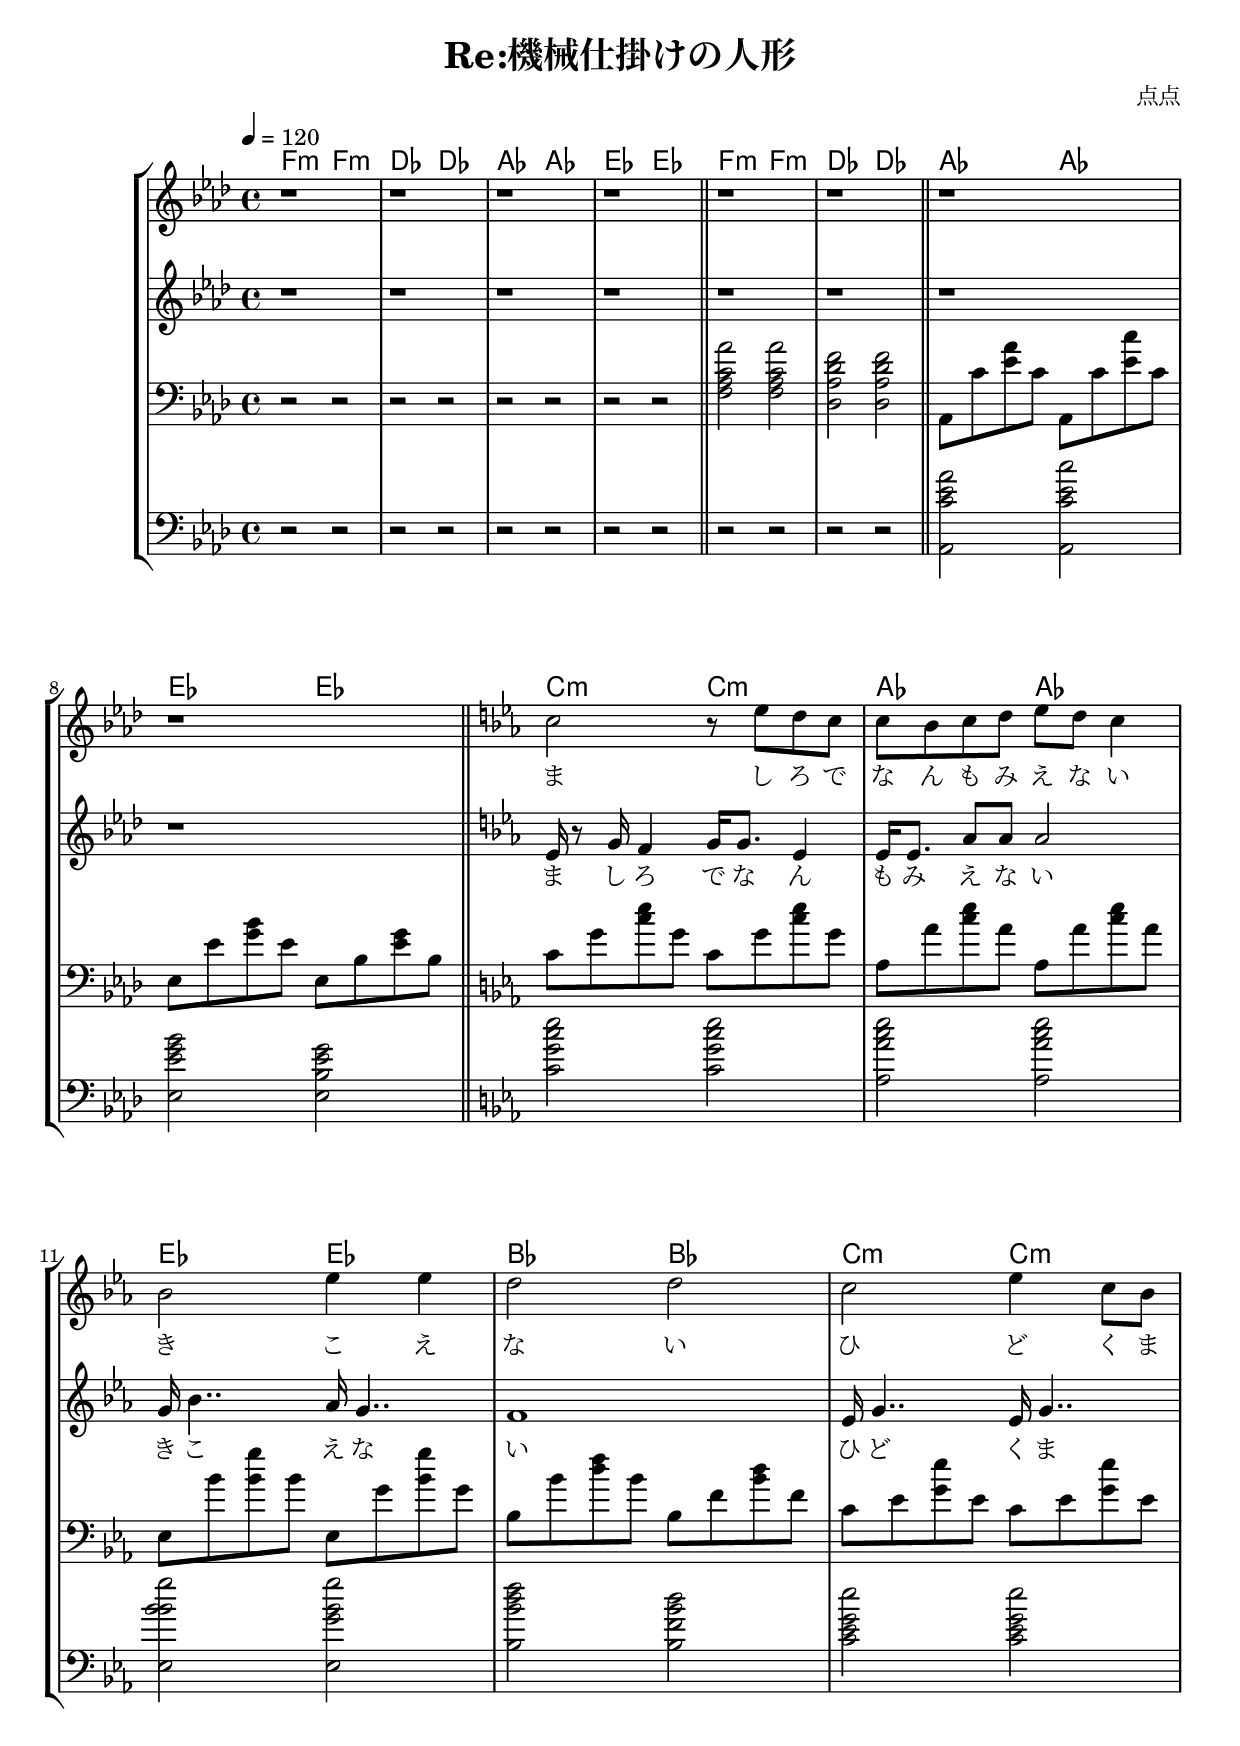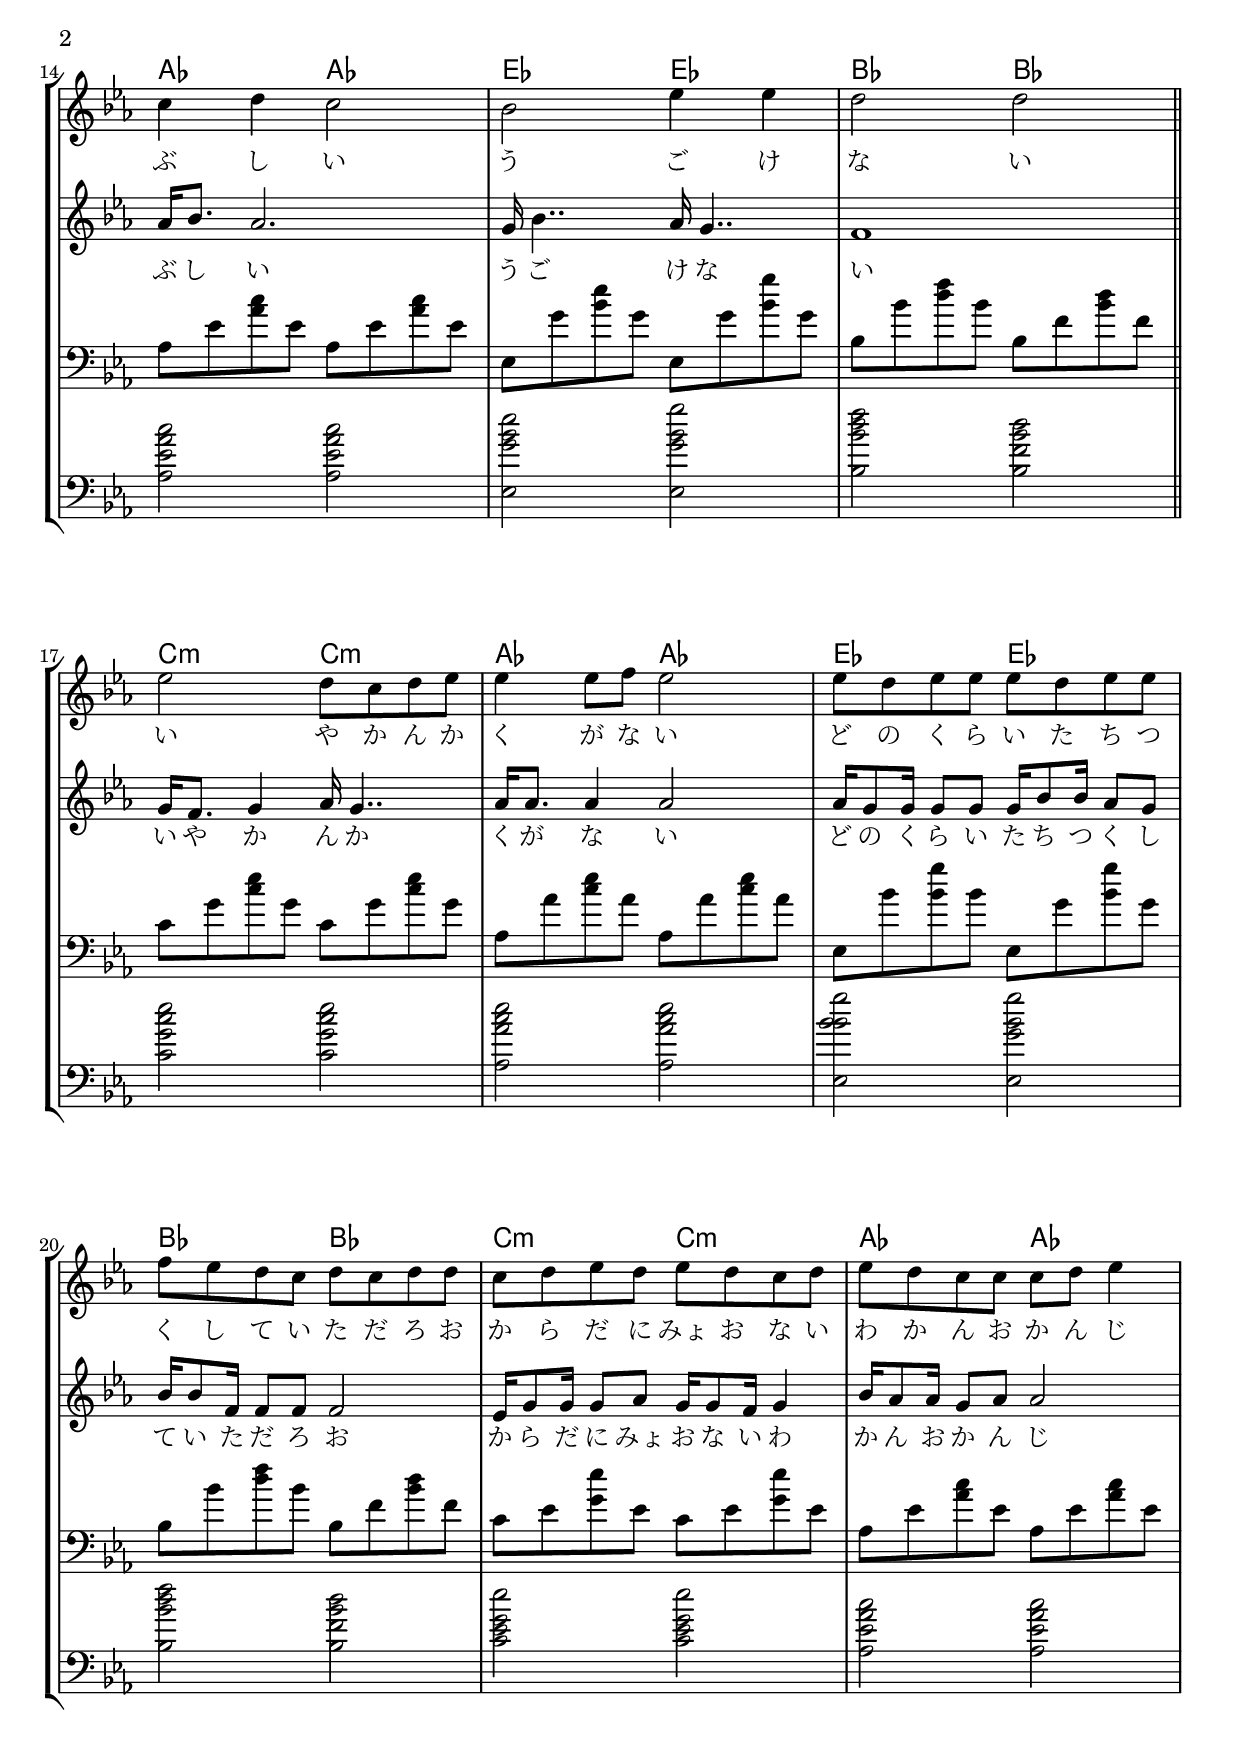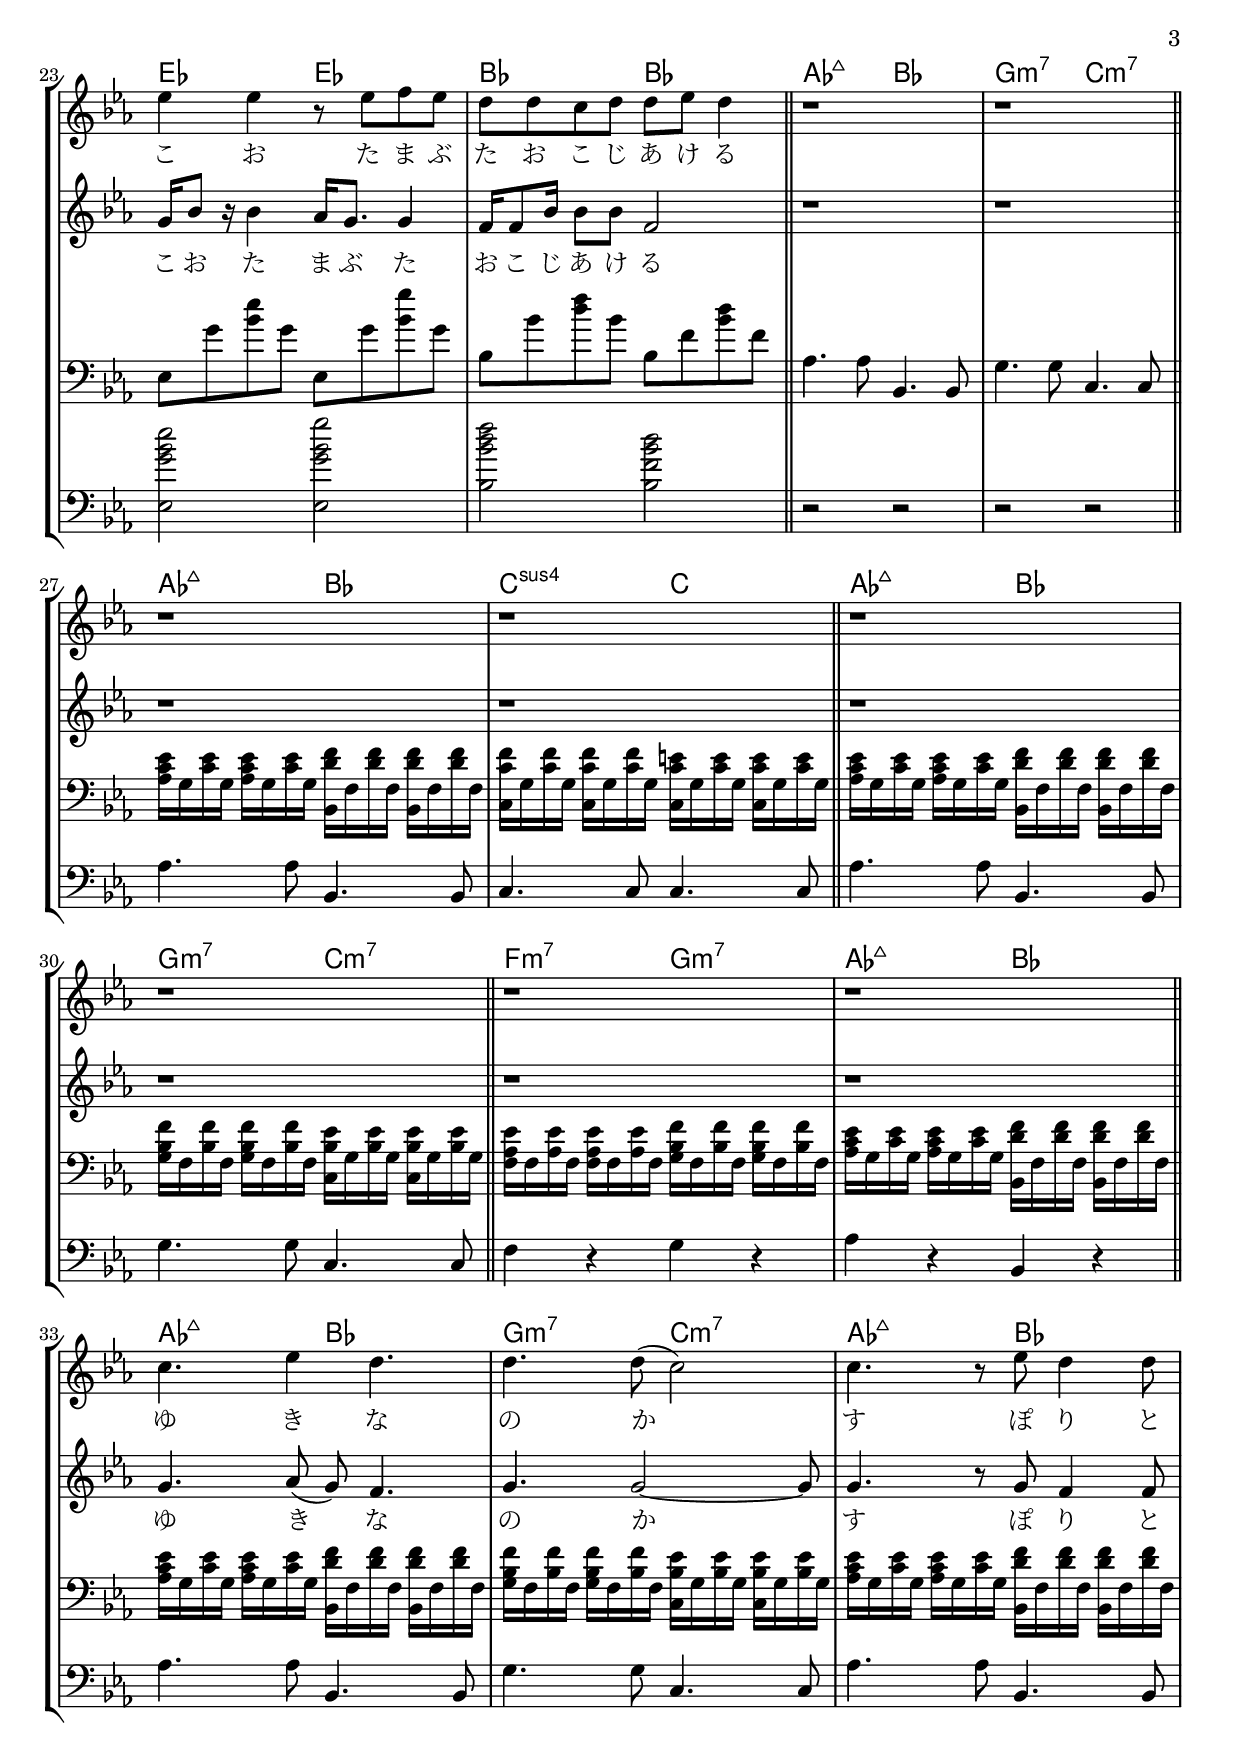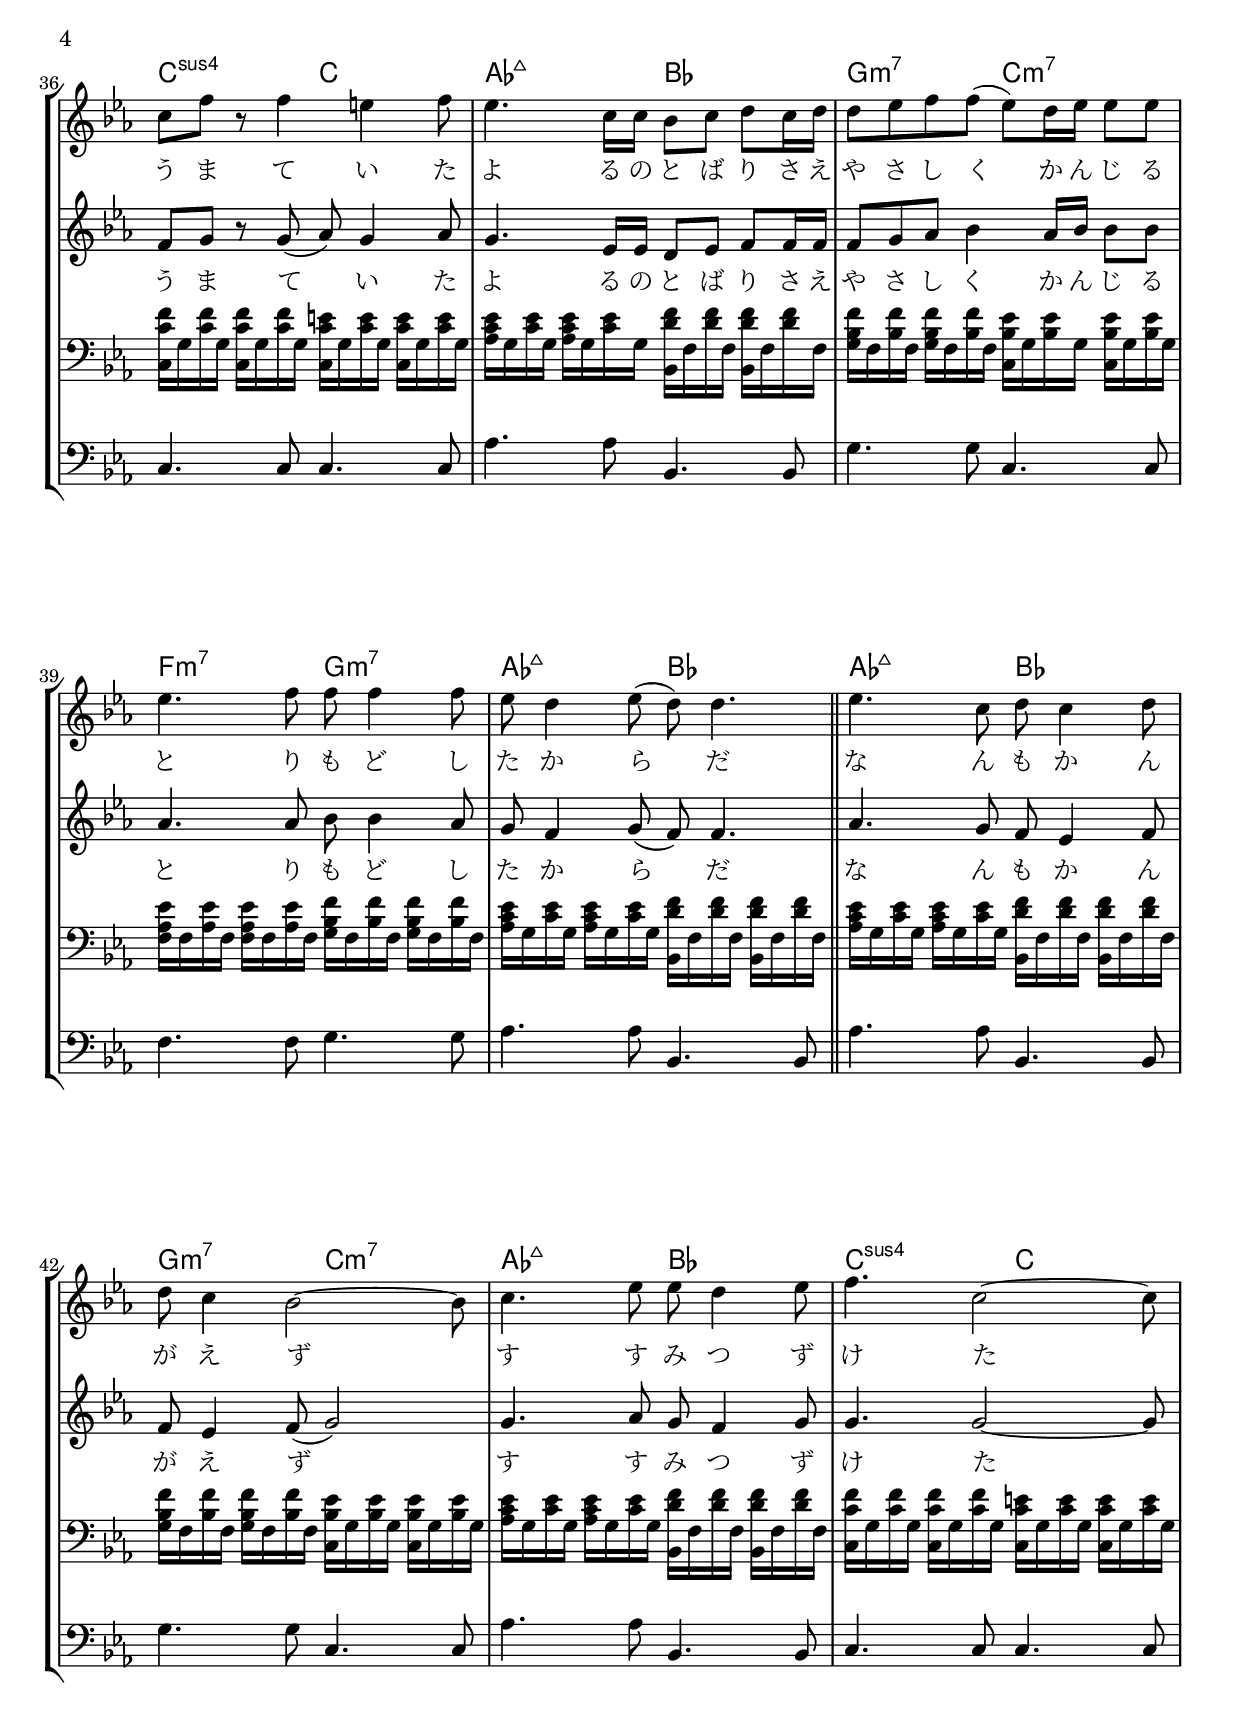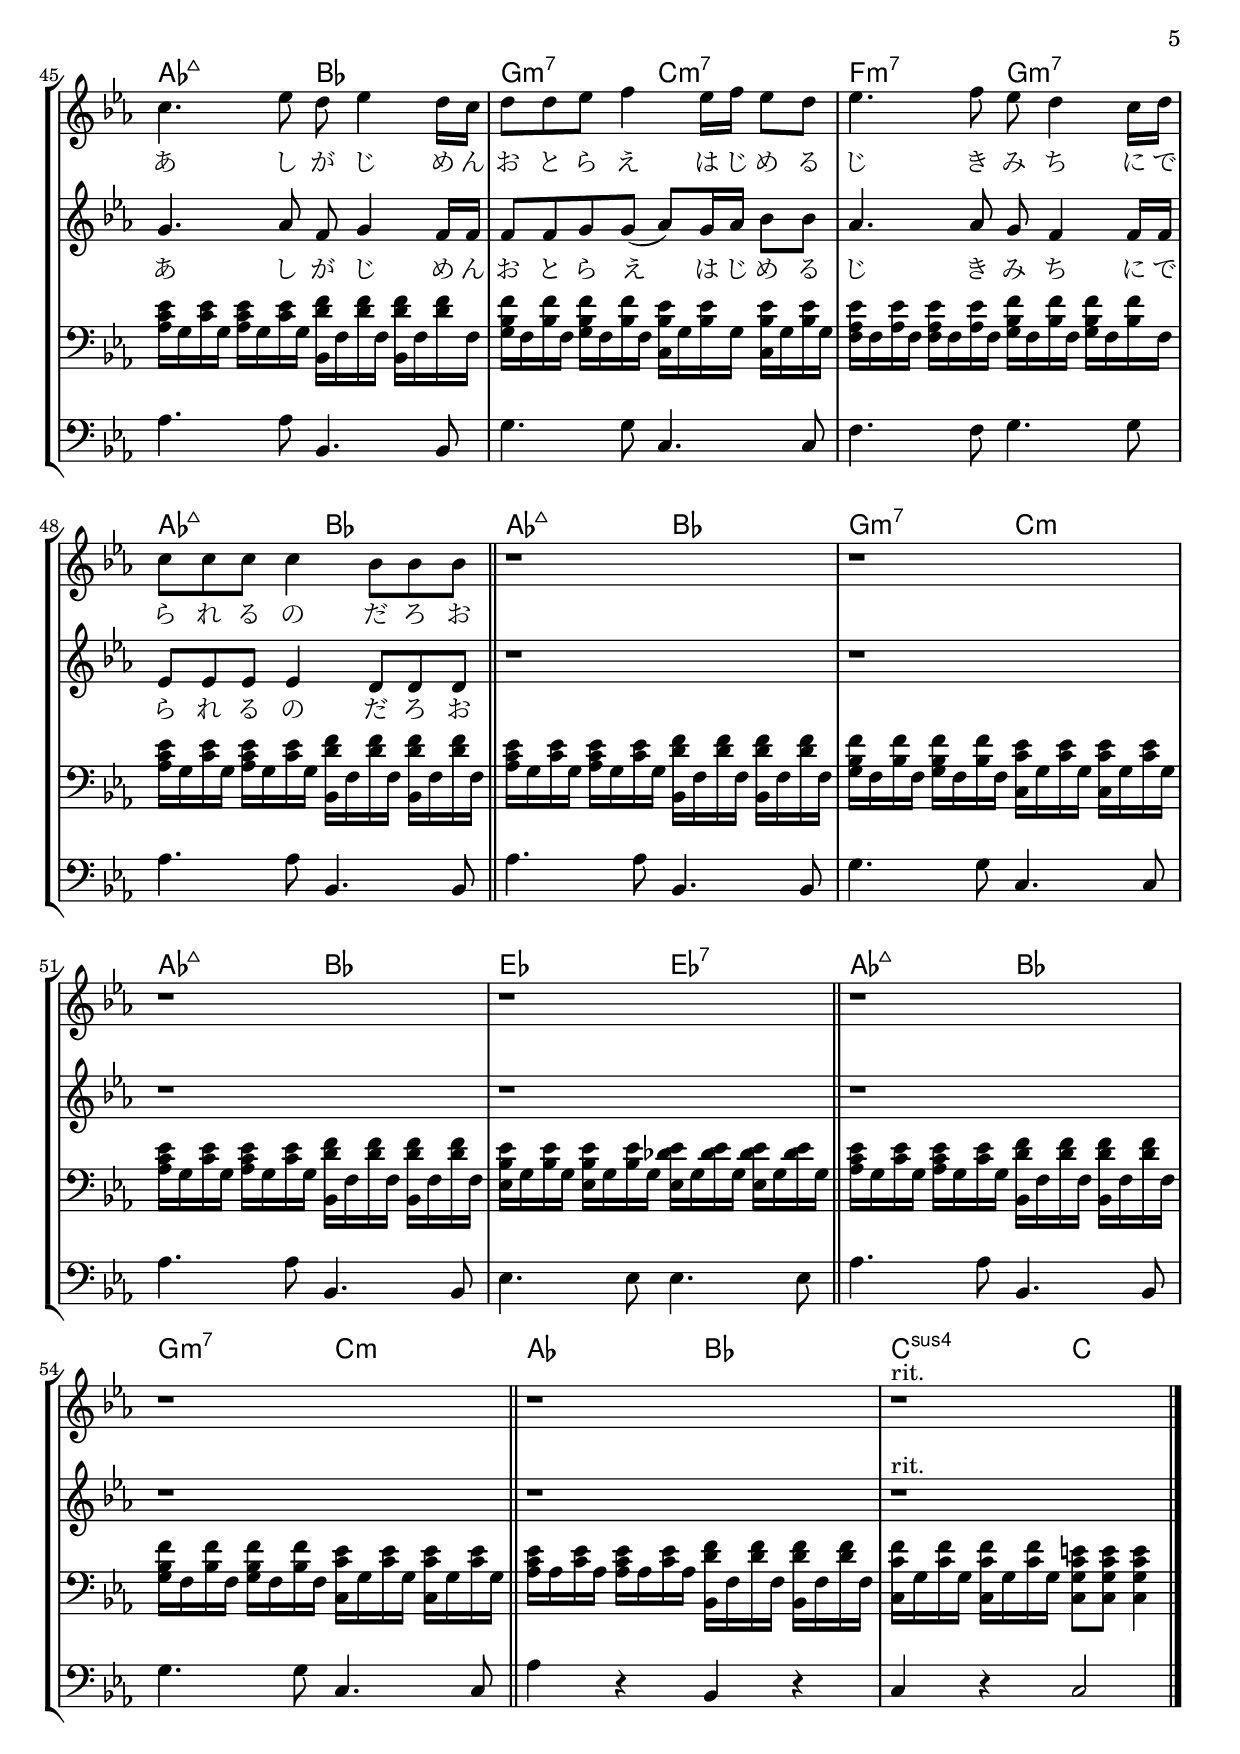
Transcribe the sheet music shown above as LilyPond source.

\version "2.12.1"

\header {
	title = \markup {Re:機械仕掛けの人形}
	composer = \markup \center-column {点点}
}

harmony = \chordmode {
	f2:m f:m des des as as es es 

	f:m f:m des des 

	as as es es 

	c:m c:m as as es es bes bes c:m c:m as as es es bes bes 

	c:m c:m as as es es bes bes c:m c:m as as es es bes bes 

	as:maj7 bes g:min7 c:min7 

	as:maj7 bes c:sus4 c 

	as:maj7 bes g:min7 c:min7 

	f:min7 g:min7 as:maj7 bes 

	as:maj7 bes g:min7 c:min7 as:maj7 bes c:sus4 c as:maj7 bes g:min7 c:min7 f:min7 g:min7 as:maj7 bes 

	as:maj7 bes g:min7 c:min7 as:maj7 bes c:sus4 c as:maj7 bes g:min7 c:min7 f:min7 g:min7 as:maj7 bes 

	as:maj7 bes g:min7 c:m as:maj7 bes es es:7 

	as:maj7 bes g:min7 c:m 

	as bes c:sus4 c 
}

melody = {
	\key as \major
	\tempo 4 = 120
	r1 | r1 | r1 | r1   
	r1 | r1   
	r1 | r1   
	\set Staff.midiInstrument = #"fss0.34"
		\key es \major
c''2  r8  es''8  d''8  c''8 
	c''8  bes'8  c''8  d''8  es''8  d''8  c''4 
	bes'2  es''4  es''4 
	d''2  d''2 
	c''2  es''4  c''8  bes'8 
	c''4  d''4  c''2 
	bes'2  es''4  es''4 
	d''2  d''2
	\set Staff.midiInstrument = #"fss0.34"
	es''2  d''8  c''8  d''8  es''8 
	es''4  es''8  f''8  es''2 
	es''8  d''8  es''8  es''8  es''8  d''8  es''8  es''8 
	f''8  es''8  d''8  c''8  d''8  c''8  d''8  d''8 
	c''8  d''8  es''8  d''8  es''8  d''8  c''8  d''8 
	es''8  d''8  c''8  c''8  c''8  d''8  es''4 
	es''4  es''4  r8  es''8  f''8  es''8 
	d''8  d''8  c''8  d''8  d''8  es''8  d''4
	r1 | r1   
	r1 | r1   
	r1 | r1   
	r1 | r1   
	\set Staff.midiInstrument = #"fss0.34"
	c''4.  es''4  d''4. 
	d''4.  d''8  (c''2) 
	c''4.  r8  es''8  d''4  d''8 
	c''8  f''8  r8  f''4  e''4  f''8 
	es''4.  c''16  c''16  bes'8  c''8  d''8  c''16  d''16 
	d''8  es''8  f''8  f''8  (es''8)  d''16  es''16  es''8  es''8 
	es''4.  f''8  f''8  f''4  f''8 
	es''8  d''4  es''8  (d''8)  d''4.
	\set Staff.midiInstrument = #"fss0.34"
	es''4.  c''8  d''8  c''4  d''8 
	d''8  c''4  bes'2~bes'8 
	c''4.  es''8  es''8  d''4  es''8 
	f''4.  c''2~c''8 
	c''4.  es''8  d''8  es''4  d''16  c''16 
	d''8  d''8  es''8  f''4  es''16  f''16  es''8  d''8 
	es''4.  f''8  es''8  d''4  c''16  d''16 
	c''8  c''8  c''8  c''4  bes'8  bes'8  bes'8
	r1 | r1 | r1 | r1   
	r1 | r1   
	r1 | r1^"rit." \bar "|."
}

words = \lyricmode {
	
	
	
	ま  し  ろ  で  な  ん  も  み  え  な  い  き  こ  え  な  い  ひ  ど  く  ま  ぶ  し  い  う  ご  け  な  い  
	い  や  か  ん  か  く  が  な  い  ど  の  く  ら  い  た  ち  つ  く  し  て  い  た  だ  ろ  お  か  ら  だ  に  みょ  お  な  い  わ  か  ん  お  か  ん  じ  こ  お  た  ま  ぶ  た  お  こ  じ  あ  け  る  
	
	
	
	
	ゆ  き  な  の  か  す  ぽ  り  と  う  ま  て  い  た  よ  る  の  と  ば  り  さ  え  や  さ  し  く  か  ん  じ  る  と  り  も  ど  し  た  か  ら  だ  
	な  ん  も  か  ん  が  え  ず  す  す  み  つ  ず  け  た  あ  し  が  じ  め  ん  お  と  ら  え  は  じ  め  る  じ  き  み  ち  に  で  ら  れ  る  の  だ  ろ  お  
	
	
	
}

secondmelody = {
	\key as \major
	\tempo 4 = 120
	r1 | r1 | r1 | r1   
	r1 | r1   
	r1 | r1   
	\set Staff.midiInstrument = #"Synth Voice"
		\key es \major
es'16  r8  g'16  f'4  g'16  g'8.  es'4 
	es'16  es'8.  as'8  as'8  as'2 
	g'16  bes'4..  as'16  g'4.. 
	f'1 
	es'16  g'4..  es'16  g'4.. 
	as'16  bes'8.  as'2. 
	g'16  bes'4..  as'16  g'4.. 
	f'1
	\set Staff.midiInstrument = #"Synth Voice"
	g'16  f'8.  g'4  as'16  g'4.. 
	as'16  as'8.  as'4  as'2 
	as'16  g'8  g'16  g'8  g'8  g'16  bes'8  bes'16  as'8  g'8 
	bes'16  bes'8  f'16  f'8  f'8  f'2 
	es'16  g'8  g'16  g'8  as'8  g'16  g'8  f'16  g'4 
	bes'16  as'8  as'16  g'8  as'8  as'2 
	g'16  bes'8  r16  bes'4  as'16  g'8.  g'4 
	f'16  f'8  bes'16  bes'8  bes'8  f'2
	r1 | r1   
	r1 | r1   
	r1 | r1   
	r1 | r1   
	\set Staff.midiInstrument = #"mmi0.42"
	g'4.  as'8  (g'8)  f'4. 
	g'4.  g'2~g'8 
	g'4.  r8  g'8  f'4  f'8 
	f'8  g'8  r8  g'8  (as'8)  g'4  as'8 
	g'4.  es'16  es'16  d'8  es'8  f'8  f'16  f'16 
	f'8  g'8  as'8  bes'4  as'16  bes'16  bes'8  bes'8 
	as'4.  as'8  bes'8  bes'4  as'8 
	g'8  f'4  g'8  (f'8)  f'4.
	\set Staff.midiInstrument = #"mmi0.42"
	as'4.  g'8  f'8  es'4  f'8 
	f'8  es'4  f'8  (g'2) 
	g'4.  as'8  g'8  f'4  g'8 
	g'4.  g'2~g'8 
	g'4.  as'8  f'8  g'4  f'16  f'16 
	f'8  f'8  g'8  g'8  (as'8)  g'16  as'16  bes'8  bes'8 
	as'4.  as'8  g'8  f'4  f'16  f'16 
	es'8  es'8  es'8  es'4  d'8  d'8  d'8
	r1 | r1 | r1 | r1   
	r1 | r1   
	r1 | r1^"rit." \bar "|."
}

secondwords = \lyricmode {
	
	
	
	ま  し  ろ  で  な  ん  も  み  え  な  い  き  こ  え  な  い  ひ  ど  く  ま  ぶ  し  い  う  ご  け  な  い  
	い  や  か  ん  か  く  が  な  い  ど  の  く  ら  い  た  ち  つ  く  し  て  い  た  だ  ろ  お  か  ら  だ  に  みょ  お  な  い  わ  か  ん  お  か  ん  じ  こ  お  た  ま  ぶ  た  お  こ  じ  あ  け  る  
	
	
	
	
	ゆ  き  な  の  か  す  ぽ  り  と  う  ま  て  い  た  よ  る  の  と  ば  り  さ  え  や  さ  し  く  か  ん  じ  る  と  り  も  ど  し  た  か  ら  だ  
	な  ん  も  か  ん  が  え  ず  す  す  み  つ  ず  け  た  あ  し  が  じ  め  ん  お  と  ら  え  は  じ  め  る  じ  き  み  ち  に  で  ら  れ  る  の  だ  ろ  お  
	
	
	
}

tempochange = {
	\tempo 4 = 120
	r1 | r1 | r1 | r1 \bar "||"
	\tempo 4 = 120
	r1 | r1 \bar "||"
	\tempo 4 = 120
	r1 | r1 \bar "||"
	\tempo 4 = 120
	r1 | r1 | r1 | r1 | r1 | r1 | r1 | r1 \bar "||"
	\tempo 4 = 120
	r1 | r1 | r1 | r1 | r1 | r1 | r1 | r1 \bar "||"
	\tempo 4 = 120
	r1 | r1 \bar "||"
	\tempo 4 = 120
	r1 | r1 \bar "||"
	\tempo 4 = 120
	r1 | r1 \bar "||"
	\tempo 4 = 120
	r1 | r1 \bar "||"
	\tempo 4 = 120
	r1 | r1 | r1 | r1 | r1 | r1 | r1 | r1 \bar "||"
	\tempo 4 = 120
	r1 | r1 | r1 | r1 | r1 | r1 | r1 | r1 \bar "||"
	\tempo 4 = 120
	r1 | r1 | r1 | r1 \bar "||"
	\tempo 4 = 120
	r1 | r1 \bar "||"
	\tempo 4 = 120
	r1 | \tempo 4 = 90 r2 \tempo 4 = 80 r2 \bar "|."
}

mainacc = {
	\clef bass
	\set Staff.midiInstrument = #"Acoustic grand"
	\key as \major
	\tempo 4 = 120
	r2
	r2
	r2
	r2
	r2
	r2
	r2
	r2
	\bar "||"

	\set Staff.midiInstrument = #"Distorted Guitar"
	<f as c' as'>2
	<f as c' as'>2
	<des as des' f'>2
	<des as des' f'>2
	\bar "||"

	\set Staff.midiInstrument = #"Soprano Sax"
	as,8 c' <es' as'> c'
	as,8 c' <es' c''> c'
	es8 es' <g' bes'> es'
	es8 bes <es' g'> bes
	\bar "||"

	\set Staff.midiInstrument = #"Soprano Sax"
	\key es \major
	c'8 g' <c'' es''> g'
	c'8 g' <c'' es''> g'
	as8 as' <c'' es''> as'
	as8 as' <c'' es''> as'
	es8 bes' <bes' g''> bes'
	es8 g' <bes' g''> g'
	bes8 bes' <d'' f''> bes'
	bes8 f' <bes' d''> f'
	c'8 es' <g' es''> es'
	c'8 es' <g' es''> es'
	as8 es' <as' c''> es'
	as8 es' <as' c''> es'
	es8 g' <bes' es''> g'
	es8 g' <bes' g''> g'
	bes8 bes' <d'' f''> bes'
	bes8 f' <bes' d''> f'
	\bar "||"

	\set Staff.midiInstrument = #"Soprano Sax"
	c'8 g' <c'' es''> g'
	c'8 g' <c'' es''> g'
	as8 as' <c'' es''> as'
	as8 as' <c'' es''> as'
	es8 bes' <bes' g''> bes'
	es8 g' <bes' g''> g'
	bes8 bes' <d'' f''> bes'
	bes8 f' <bes' d''> f'
	c'8 es' <g' es''> es'
	c'8 es' <g' es''> es'
	as8 es' <as' c''> es'
	as8 es' <as' c''> es'
	es8 g' <bes' es''> g'
	es8 g' <bes' g''> g'
	bes8 bes' <d'' f''> bes'
	bes8 f' <bes' d''> f'
	\bar "||"

	\set Staff.midiInstrument = #"Distorted Guitar"
	as4.as8
	bes,4.bes,8
	g4.g8
	c4.c8
	\bar "||"

	\set Staff.midiInstrument = #"Glockenspiel"
	<as c' es'>16 g16 <c' es'>16 g16   <as c' es'>16 g16 <c' es'>16 g16
	<bes, d' f'>16 f16 <d' f'>16 f16   <bes, d' f'>16 f16 <d' f'>16 f16
	<c c' f'>16 g16 <c' f'>16 g16   <c c' f'>16 g16 <c' f'>16 g16
	<c c' e'>16 g16 <c' e'>16 g16   <c c' e'>16 g16 <c' e'>16 g16
	\bar "||"

	\set Staff.midiInstrument = #"Glockenspiel"
	<as c' es'>16 g16 <c' es'>16 g16   <as c' es'>16 g16 <c' es'>16 g16
	<bes, d' f'>16 f16 <d' f'>16 f16   <bes, d' f'>16 f16 <d' f'>16 f16
	<g bes f'>16 f16 <bes f'>16 f16   <g bes f'>16 f16 <bes f'>16 f16
	<c bes es'>16 g16 <bes es'>16 g16   <c bes es'>16 g16 <bes es'>16 g16
	\bar "||"

	\set Staff.midiInstrument = #"Glockenspiel"
	<f as es'>16 f16 <as es'>16 f16   <f as es'>16 f16 <as es'>16 f16
	<g bes f'>16 f16 <bes f'>16 f16   <g bes f'>16 f16 <bes f'>16 f16
	<as c' es'>16 g16 <c' es'>16 g16   <as c' es'>16 g16 <c' es'>16 g16
	<bes, d' f'>16 f16 <d' f'>16 f16   <bes, d' f'>16 f16 <d' f'>16 f16
	\bar "||"

	\set Staff.midiInstrument = #"Glockenspiel"
	<as c' es'>16 g16 <c' es'>16 g16   <as c' es'>16 g16 <c' es'>16 g16
	<bes, d' f'>16 f16 <d' f'>16 f16   <bes, d' f'>16 f16 <d' f'>16 f16
	<g bes f'>16 f16 <bes f'>16 f16   <g bes f'>16 f16 <bes f'>16 f16
	<c bes es'>16 g16 <bes es'>16 g16   <c bes es'>16 g16 <bes es'>16 g16
	<as c' es'>16 g16 <c' es'>16 g16   <as c' es'>16 g16 <c' es'>16 g16
	<bes, d' f'>16 f16 <d' f'>16 f16   <bes, d' f'>16 f16 <d' f'>16 f16
	<c c' f'>16 g16 <c' f'>16 g16   <c c' f'>16 g16 <c' f'>16 g16
	<c c' e'>16 g16 <c' e'>16 g16   <c c' e'>16 g16 <c' e'>16 g16
	<as c' es'>16 g16 <c' es'>16 g16   <as c' es'>16 g16 <c' es'>16 g16
	<bes, d' f'>16 f16 <d' f'>16 f16   <bes, d' f'>16 f16 <d' f'>16 f16
	<g bes f'>16 f16 <bes f'>16 f16   <g bes f'>16 f16 <bes f'>16 f16
	<c bes es'>16 g16 <bes es'>16 g16   <c bes es'>16 g16 <bes es'>16 g16
	<f as es'>16 f16 <as es'>16 f16   <f as es'>16 f16 <as es'>16 f16
	<g bes f'>16 f16 <bes f'>16 f16   <g bes f'>16 f16 <bes f'>16 f16
	<as c' es'>16 g16 <c' es'>16 g16   <as c' es'>16 g16 <c' es'>16 g16
	<bes, d' f'>16 f16 <d' f'>16 f16   <bes, d' f'>16 f16 <d' f'>16 f16
	\bar "||"

	\set Staff.midiInstrument = #"Glockenspiel"
	<as c' es'>16 g16 <c' es'>16 g16   <as c' es'>16 g16 <c' es'>16 g16
	<bes, d' f'>16 f16 <d' f'>16 f16   <bes, d' f'>16 f16 <d' f'>16 f16
	<g bes f'>16 f16 <bes f'>16 f16   <g bes f'>16 f16 <bes f'>16 f16
	<c bes es'>16 g16 <bes es'>16 g16   <c bes es'>16 g16 <bes es'>16 g16
	<as c' es'>16 g16 <c' es'>16 g16   <as c' es'>16 g16 <c' es'>16 g16
	<bes, d' f'>16 f16 <d' f'>16 f16   <bes, d' f'>16 f16 <d' f'>16 f16
	<c c' f'>16 g16 <c' f'>16 g16   <c c' f'>16 g16 <c' f'>16 g16
	<c c' e'>16 g16 <c' e'>16 g16   <c c' e'>16 g16 <c' e'>16 g16
	<as c' es'>16 g16 <c' es'>16 g16   <as c' es'>16 g16 <c' es'>16 g16
	<bes, d' f'>16 f16 <d' f'>16 f16   <bes, d' f'>16 f16 <d' f'>16 f16
	<g bes f'>16 f16 <bes f'>16 f16   <g bes f'>16 f16 <bes f'>16 f16
	<c bes es'>16 g16 <bes es'>16 g16   <c bes es'>16 g16 <bes es'>16 g16
	<f as es'>16 f16 <as es'>16 f16   <f as es'>16 f16 <as es'>16 f16
	<g bes f'>16 f16 <bes f'>16 f16   <g bes f'>16 f16 <bes f'>16 f16
	<as c' es'>16 g16 <c' es'>16 g16   <as c' es'>16 g16 <c' es'>16 g16
	<bes, d' f'>16 f16 <d' f'>16 f16   <bes, d' f'>16 f16 <d' f'>16 f16
	\bar "||"

	\set Staff.midiInstrument = #"Glockenspiel"
	<as c' es'>16 g16 <c' es'>16 g16   <as c' es'>16 g16 <c' es'>16 g16
	<bes, d' f'>16 f16 <d' f'>16 f16   <bes, d' f'>16 f16 <d' f'>16 f16
	<g bes f'>16 f16 <bes f'>16 f16   <g bes f'>16 f16 <bes f'>16 f16
	<c c' es'>16 g16 <c' es'>16 g16   <c c' es'>16 g16 <c' es'>16 g16
	<as c' es'>16 g16 <c' es'>16 g16   <as c' es'>16 g16 <c' es'>16 g16
	<bes, d' f'>16 f16 <d' f'>16 f16   <bes, d' f'>16 f16 <d' f'>16 f16
	<es bes es'>16 g16 <bes es'>16 g16   <es bes es'>16 g16 <bes es'>16 g16
	<es des' es'>16 g16 <des' es'>16 g16   <es des' es'>16 g16 <des' es'>16 g16
	\bar "||"

	\set Staff.midiInstrument = #"Glockenspiel"
	<as c' es'>16 g16 <c' es'>16 g16   <as c' es'>16 g16 <c' es'>16 g16
	<bes, d' f'>16 f16 <d' f'>16 f16   <bes, d' f'>16 f16 <d' f'>16 f16
	<g bes f'>16 f16 <bes f'>16 f16   <g bes f'>16 f16 <bes f'>16 f16
	<c c' es'>16 g16 <c' es'>16 g16   <c c' es'>16 g16 <c' es'>16 g16
	\bar "||"

	\set Staff.midiInstrument = #"Glockenspiel"
	<as c' es'>16 as16 <c' es'>16 as16   <as c' es'>16 as16 <c' es'>16 as16
	<bes, d' f'>16 f16 <d' f'>16 f16   <bes, d' f'>16 f16 <d' f'>16 f16
	<c c' f'>16 g16 <c' f'>16 g16   <c c' f'>16 g16 <c' f'>16 g16
	<c g c' e'>8 <c g c' e'>8 <c g c' e'>4
	\bar "|."
}

subacc = {
	\clef bass
	\set Staff.midiInstrument = #"Acoustic grand"
	\key as \major
	\tempo 4 = 120
	r2
	r2
	r2
	r2
	r2
	r2
	r2
	r2
	\bar "||"

	\set Staff.midiInstrument = #"Acoustic grand"
	r2
	r2
	r2
	r2
	\bar "||"

	\set Staff.midiInstrument = #"Distorted Guitar"
	<as, c' es' as'>2
	<as, c' es' c''>2
	<es es' g' bes'>2
	<es bes es' g'>2
	\bar "||"

	\set Staff.midiInstrument = #"Distorted Guitar"
	\key es \major
	<c' g' c'' es''>2
	<c' g' c'' es''>2
	<as as' c'' es''>2
	<as as' c'' es''>2
	<es bes' bes' g''>2
	<es g' bes' g''>2
	<bes bes' d'' f''>2
	<bes f' bes' d''>2
	<c' es' g' es''>2
	<c' es' g' es''>2
	<as es' as' c''>2
	<as es' as' c''>2
	<es g' bes' es''>2
	<es g' bes' g''>2
	<bes bes' d'' f''>2
	<bes f' bes' d''>2
	\bar "||"

	\set Staff.midiInstrument = #"Distorted Guitar"
	<c' g' c'' es''>2
	<c' g' c'' es''>2
	<as as' c'' es''>2
	<as as' c'' es''>2
	<es bes' bes' g''>2
	<es g' bes' g''>2
	<bes bes' d'' f''>2
	<bes f' bes' d''>2
	<c' es' g' es''>2
	<c' es' g' es''>2
	<as es' as' c''>2
	<as es' as' c''>2
	<es g' bes' es''>2
	<es g' bes' g''>2
	<bes bes' d'' f''>2
	<bes f' bes' d''>2
	\bar "||"

	\set Staff.midiInstrument = #"Acoustic grand"
	r2
	r2
	r2
	r2
	\bar "||"

	\set Staff.midiInstrument = #"Distorted Guitar"
	as4.as8
	bes,4.bes,8
	c4.c8
	c4.c8
	\bar "||"

	\set Staff.midiInstrument = #"Distorted Guitar"
	as4.as8
	bes,4.bes,8
	g4.g8
	c4.c8
	\bar "||"

	\set Staff.midiInstrument = #"Distorted Guitar"
	f4 r4
	g4 r4
	as4 r4
	bes,4 r4
	\bar "||"

	\set Staff.midiInstrument = #"Distorted Guitar"
	as4.as8
	bes,4.bes,8
	g4.g8
	c4.c8
	as4.as8
	bes,4.bes,8
	c4.c8
	c4.c8
	as4.as8
	bes,4.bes,8
	g4.g8
	c4.c8
	f4.f8
	g4.g8
	as4.as8
	bes,4.bes,8
	\bar "||"

	\set Staff.midiInstrument = #"Distorted Guitar"
	as4.as8
	bes,4.bes,8
	g4.g8
	c4.c8
	as4.as8
	bes,4.bes,8
	c4.c8
	c4.c8
	as4.as8
	bes,4.bes,8
	g4.g8
	c4.c8
	f4.f8
	g4.g8
	as4.as8
	bes,4.bes,8
	\bar "||"

	\set Staff.midiInstrument = #"Distorted Guitar"
	as4.as8
	bes,4.bes,8
	g4.g8
	c4.c8
	as4.as8
	bes,4.bes,8
	es4.es8
	es4.es8
	\bar "||"

	\set Staff.midiInstrument = #"Distorted Guitar"
	as4.as8
	bes,4.bes,8
	g4.g8
	c4.c8
	\bar "||"

	\set Staff.midiInstrument = #"Distorted Guitar"
	as4 r4
	bes,4 r4
	c4 r4
	c2
	\bar "|."
}

percA = {
	\drummode {
	\times 16/12{ hh8. hh8. hh8. hh8. } |\times 16/12{ hh8. hh8. hh8. hh8. } |\times 16/12{ hh8. hh8. hh8. hh8. } |\times 16/12{ r8. hh4 hh8 hh8. } \bar "||"
	\times 16/12{ hh8. hh8. hh8. hh8. } |\times 16/12{ r8. hh4 hh8 hh8. } \bar "||"
	\times 16/12{ r8 hh8. hh8. hh8. hh16 } |\times 16/24{ hh4. hh1 r8 } \bar "||"
	r1 |r1 |r1 |r1 |r1 |r1 |r1 |r1 \bar "||"
	\times 16/12{ r8 hh8. hh8. hh8. hh16 } |\times 16/12{ r8 hh8. hh16 hh4 r16 hh16 } |\times 16/12{ r8 hh8. hh8. hh8. hh16 } |\times 16/12{ hh4. hh8 hh8 hh8 } |\times 16/12{ r8 hh8. hh8. hh8. hh16 } |\times 16/12{ r8 hh8. hh16 hh4 r16 hh16 } |\times 16/12{ r8 hh8. hh8. hh8. hh16 } |\times 16/24{ hh4. hh1 r8 } \bar "||"
	r1 |r1 \bar "||"
	r1 |r1 \bar "||"
	cymr4 cymr4 cymr4 cymr4  |cymr4 cymr8 cymr16 cymr16 cymr4 cymr4  \bar "||"
	cymr4 cymr4 cymr4 cymr4  |cymr4 cymr8 cymr16 cymr16 cymr4 cymr4  \bar "||"
	hh8 hh8 hh8 hh8 hh8 hh8 hh8 hh8  |hh8 hh8 hh8 hh8 hh4 hh8 hh8  |hh8 hh8 hh8 hh8 hh8 hh8 hh8 hh8  |hh8 hh8 hh8 hh2 r8  |hh8 hh8 hh8 hh8 hh8 hh8 hh8 hh8  |hh8 hh8 hh8 hh8 hh4 hh8 hh8  |hh8 hh8 hh8 hh8 hh8 hh8 hh8 hh8  |r8 hh2. r8  \bar "||"
	hh8 hh8 hh8 hh8 hh8 hh8 hh8 hh8  |hh8 hh8 hh8 hh8 hh4 hh8 hh8  |hh8 hh8 hh8 hh8 hh8 hh8 hh8 hh8  |hh8 hh8 hh8 hh2 r8  |hh8 hh8 hh8 hh8 hh8 hh8 hh8 hh8  |hh8 hh8 hh8 hh8 hh4 hh8 hh8  |hh8 hh8 hh8 hh8 hh8 hh8 hh8 hh8  |r8 hh2. r8  \bar "||"
	\times 16/12{ r8 hh8. hh8. hh8. hh16 } |\times 16/12{ r8 hh8. hh16 hh4 r16 hh16 } |\times 16/12{ r8 hh8. hh8. hh8. hh16 } |\times 16/24{ hh4. hh1 r8 } \bar "||"
	r1 |r1 \bar "||"
	r1 |r1 \bar "|."
	}
}

percB = {
	\drummode {
	\times 16/12{ r8. sn4. sn8. } |\times 16/12{ r8. sn4. sn8 sn16 } |\times 16/12{ r8. sn4. sn8. } |\times 16/12{ sn16 sn4 r16 sn8 sn4 } \bar "||"
	\times 16/12{ r8. sn4. sn8. } |\times 16/12{ sn16 sn4 r16 sn8 sn4 } \bar "||"
	\times 16/12{ r2. } |\times 16/24{ r8 sn8 sn4 sn16 sn16 sn4 sn2 r8 } \bar "||"
	r1 |r1 |r1 |r1 |r1 |r1 |r1 |r1 \bar "||"
	\times 16/12{ r2. } |\times 16/12{ r4. sn8. sn16 sn8 } |\times 16/12{ r2. } |\times 16/12{ r4 r16 sn16 sn8 sn8 sn8 } |\times 16/12{ r2. } |\times 16/12{ r4. sn8. sn16 sn8 } |\times 16/12{ r2. } |\times 16/24{ r8 sn8 sn4 sn16 sn16 sn4 sn2 r8 } \bar "||"
	r1 |r1 \bar "||"
	r1 |r1 \bar "||"
	r2 sn2  |r2 sn2  \bar "||"
	r2 sn2  |r2 sn2  \bar "||"
	r4 sn8. sn8 sn8. sn8. sn16  |r4 sn8. sn8 sn8. sn4  |r4 sn8. sn8 sn8. sn8. sn16  |r8 sn8 sn4 sn8 sn16 sn8 sn8 sn16  |r4 sn8. sn8 sn8. sn8. sn16  |r4 sn8. sn8 sn8. sn4  |r4 sn8. sn8 sn8. sn8. sn16  |r4 sn2 sn4  \bar "||"
	r4 sn8. sn8 sn8. sn8. sn16  |r4 sn8. sn8 sn8. sn4  |r4 sn8. sn8 sn8. sn8. sn16  |r8 sn8 sn4 sn8 sn16 sn8 sn8 sn16  |r4 sn8. sn8 sn8. sn8. sn16  |r4 sn8. sn8 sn8. sn4  |r4 sn8. sn8 sn8. sn8. sn16  |r4 sn2 sn4  \bar "||"
	\times 16/12{ r2. } |\times 16/12{ r4. sn8. sn16 sn8 } |\times 16/12{ r2. } |\times 16/24{ r8 sn8 sn4 sn16 sn16 sn4 sn2 r8 } \bar "||"
	r1 |r1 \bar "||"
	r1 |r1 \bar "|."
	}
}

percC = {
	\drummode {
	\times 16/12{ bd4 r16 bd16 bd4. } |\times 16/12{ bd4 r16 bd16 bd4. } |\times 16/12{ bd4 r16 bd16 bd4. } |\times 16/12{ r8 bd16 bd8 bd16 bd8 bd16 bd8 bd16 } \bar "||"
	\times 16/12{ bd4 r16 bd16 bd4. } |\times 16/12{ r8 bd16 bd8 bd16 bd8 bd16 bd8 bd16 } \bar "||"
	\times 16/12{ bd4. bd4. } |\times 16/24{ bd4. bd4. bd4 bd4. bd8 } \bar "||"
	r1 |r1 |r1 |r1 |r1 |r1 |r1 |r1 \bar "||"
	\times 16/12{ bd4. bd4. } |\times 16/12{ bd4 r16 bd8. bd4 } |\times 16/12{ bd4. bd4. } |\times 16/12{ bd8 bd16 bd4 bd8 bd8. } |\times 16/12{ bd4. bd4. } |\times 16/12{ bd4 r16 bd8. bd4 } |\times 16/12{ bd4. bd4. } |\times 16/24{ bd4. bd4. bd4 bd4. bd8 } \bar "||"
	r1 |r1 \bar "||"
	r1 |r1 \bar "||"
	bd2. r8 bd8  |bd2 r8 bd4.  \bar "||"
	bd2. r8 bd8  |bd2 r8 bd4.  \bar "||"
	bd8 bd4 bd2 bd8  |bd8 bd2 bd4.  |bd8 bd4 bd2 bd8  |bd4 r16 bd8. bd2  |bd8 bd4 bd2 bd8  |bd8 bd2 bd4.  |bd8 bd4 bd2 bd8  |bd8 bd4. bd4. bd8  \bar "||"
	bd8 bd4 bd2 bd8  |bd8 bd2 bd4.  |bd8 bd4 bd2 bd8  |bd4 r16 bd8. bd2  |bd8 bd4 bd2 bd8  |bd8 bd2 bd4.  |bd8 bd4 bd2 bd8  |bd8 bd4. bd4. bd8  \bar "||"
	\times 16/12{ bd4. bd4. } |\times 16/12{ bd4 r16 bd8. bd4 } |\times 16/12{ bd4. bd4. } |\times 16/24{ bd4. bd4. bd4 bd4. bd8 } \bar "||"
	r1 |r1 \bar "||"
	r1 |r1 \bar "|."
	}
}

percD = {
	\drummode {
	\times 16/12{ r8 hhp8. hhp8. hhp8. hhp16 } |\times 16/12{ r8 hhp8. hhp8. hhp8. hhp16 } |\times 16/12{ r8 hhp8. hhp8. hhp8. hhp16 } |\times 16/12{ r4 r16 hhp4 r16 hhp8 } \bar "||"
	\times 16/12{ r8 hhp8. hhp8. hhp8. hhp16 } |\times 16/12{ r4 r16 hhp4 r16 hhp8 } \bar "||"
	\times 16/12{ r8. hho4. hho8. } |\times 16/24{ r1 r2 } \bar "||"
	r1 |r1 |r1 |r1 |r1 |r1 |r1 |r1 \bar "||"
	\times 16/12{ r8. hho4. hho8. } |\times 16/12{ r8. hho2 r16 } |\times 16/12{ r8. hho4. hho8. } |\times 16/12{ r8. hho2 r16 } |\times 16/12{ r8. hho4. hho8. } |\times 16/12{ r8. hho2 r16 } |\times 16/12{ r8. hho4. hho8. } |\times 16/24{ r1 r2 } \bar "||"
	r1 |r1 \bar "||"
	r1 |r1 \bar "||"
	r1 |r8. tommh8. tommh2 r8  \bar "||"
	r1 |r8. tommh8. tommh2 r8  \bar "||"
	r1  |r2 r8 hho4.  |r1  |r4. r16 hho2 r16  |r1  |r2 r8 hho4.  |r1  |r4. r16 hho2 r16  \bar "||"
	r1  |r2 r8 hho4.  |r1  |r4. r16 hho2 r16  |r1  |r2 r8 hho4.  |r1  |r4. r16 hho2 r16  \bar "||"
	\times 16/12{ r8. hho4. hho8. } |\times 16/12{ r8. hho2 r16 } |\times 16/12{ r8. hho4. hho8. } |\times 16/24{ r1 r2 } \bar "||"
	r1 |r1 \bar "||"
	r1 |r1 \bar "|."
	}
}

percE = {
	\drummode {
	\times 16/12{ r2. } |r1 |r1 |\times 16/12{ r2 r8. hho16 } \bar "||"
	\times 16/12{ r2. } |\times 16/12{ r2 r8. hho16 } \bar "||"
	\times 16/12{ hhp4. hhp4. } |\times 16/24{ r4 hhp2 hhp2. } \bar "||"
	r1 |r1 |r1 |r1 |r1 |r1 |r1 |r1 \bar "||"
	\times 16/12{ hhp4. hhp4. } |\times 16/12{ hhp2 hhp4 } |\times 16/12{ hhp4. hhp4. } |\times 16/12{ r8 hhp4 r16 hhp8 hhp8 hhp16 } |\times 16/12{ hhp4. hhp4. } |\times 16/12{ hhp2 hhp4 } |\times 16/12{ hhp4. hhp4. } |\times 16/24{ r4 hhp2 hhp2. } \bar "||"
	r1 |r1 \bar "||"
	r1 |r1 \bar "||"
	r1 |r2. toml8 toml8  \bar "||"
	r1 |r2. toml8 toml8  \bar "||"
	r1 |r1 |r1 |r1 |r1 |r1 |r1 |cymc1  \bar "||"
	r1 |r1 |r1 |r1 |r1 |r1 |r1 |cymc1  \bar "||"
	\times 16/12{ hhp4. hhp4. } |\times 16/12{ hhp2 hhp4 } |\times 16/12{ hhp4. hhp4. } |\times 16/24{ r4 hhp2 hhp2. } \bar "||"
	r1 |r1 \bar "||"
	r1 |r1 \bar "|."
	}
}

percF = {
	\drummode {
	r1 | r1 | r1 | r1 \bar "||"
	r1 | r1 \bar "||"
	\times 16/12{ r2. } |\times 16/24{ r1 r8 tomml8 tomml4 } \bar "||"
	r1 | r1 | r1 | r1 | r1 | r1 | r1 | r1 \bar "||"
	\times 16/12{ r2. } |\times 16/12{ r2 r8. tomml16 } |\times 16/12{ r2. } |\times 16/12{ r2 r8. tomml16 } |\times 16/12{ r2. } |\times 16/12{ r2 r8. tomml16 } |\times 16/12{ r2. } |\times 16/24{ r1 r8 tomml8 tomml4 } \bar "||"
	r1 | r1 \bar "||"
	r1 | r1 \bar "||"
	r1 |hho1  \bar "||"
	r1 |hho1  \bar "||"
	r1 |r1 |r1 |r1 |r1 |r1 |r1 |r4 r16 tommh16 tommh4. tommh4  \bar "||"
	r1 |r1 |r1 |r1 |r1 |r1 |r1 |r4 r16 tommh16 tommh4. tommh4  \bar "||"
	\times 16/12{ r2. } |\times 16/12{ r2 r8. tomml16 } |\times 16/12{ r2. } |\times 16/24{ r1 r8 tomml8 tomml4 } \bar "||"
	r1 | r1 \bar "||"
	r1 | r1 \bar "|."
	}
}

percG = {
	\drummode {
	r1 | r1 | r1 | r1 \bar "||"
	r1 | r1 \bar "||"
	r1 |\times 16/24{ r1 r4. tomfh8 } \bar "||"
	r1 | r1 | r1 | r1 | r1 | r1 | r1 | r1 \bar "||"
	r1 |r1 |r1 |r1 |r1 |r1 |r1 |\times 16/24{ r1 r4. tomfh8 } \bar "||"
	r1 | r1 \bar "||"
	r1 | r1 \bar "||"
	r1 | r1 \bar "||"
	r1 | r1 \bar "||"
	r1 |r1 |r1 |r1 |r1 |r1 |r1 |r4. r16 tomml4. tomml8.  \bar "||"
	r1 |r1 |r1 |r1 |r1 |r1 |r1 |r4. r16 tomml4. tomml8.  \bar "||"
	r1 |r1 |r1 |\times 16/24{ r1 r4. tomfh8 } \bar "||"
	r1 | r1 \bar "||"
	r1 | r1 \bar "|."
	}
}

percH = {
	\drummode {
	r1 | r1 | r1 | r1 \bar "||"
	r1 | r1 \bar "||"
	r1 | r1 \bar "||"
	r1 | r1 | r1 | r1 | r1 | r1 | r1 | r1 \bar "||"
	r1 | r1 | r1 | r1 | r1 | r1 | r1 | r1 \bar "||"
	r1 | r1 \bar "||"
	r1 | r1 \bar "||"
	r1 | r1 \bar "||"
	r1 | r1 \bar "||"
	r1 |r1 |r1 |r1 |r1 |r1 |r1 |r2 r16 toml8 toml4 r16  \bar "||"
	r1 |r1 |r1 |r1 |r1 |r1 |r1 |r2 r16 toml8 toml4 r16  \bar "||"
	r1 | r1 | r1 | r1 \bar "||"
	r1 | r1 \bar "||"
	r1 | r1 \bar "|."
	}
}

percI = {
	\drummode {
	r1 | r1 | r1 | r1 \bar "||"
	r1 | r1 \bar "||"
	r1 | r1 \bar "||"
	r1 | r1 | r1 | r1 | r1 | r1 | r1 | r1 \bar "||"
	r1 | r1 | r1 | r1 | r1 | r1 | r1 | r1 \bar "||"
	r1 | r1 \bar "||"
	r1 | r1 \bar "||"
	r1 | r1 \bar "||"
	r1 | r1 \bar "||"
	r1 |r1 |r1 |r1 |r1 |r1 |r1 |r2 r8 tomfh4 tomfh8  \bar "||"
	r1 |r1 |r1 |r1 |r1 |r1 |r1 |r2 r8 tomfh4 tomfh8  \bar "||"
	r1 | r1 | r1 | r1 \bar "||"
	r1 | r1 \bar "||"
	r1 | r1 \bar "|."
	}
}

\score {
	<<
		\new StaffGroup <<
			\new ChordNames {\harmony}
			\new Voice = "melody" {\melody}
			\new Lyrics \lyricsto "melody" \words
			\new Voice = "secondmelody" {\secondmelody}
			\new Lyrics \lyricsto "secondmelody" \secondwords
			\new Staff = "mainacc" {\mainacc}
			\new Staff = "subacc" {\subacc}
		>>
	>>
	\layout { }
}
